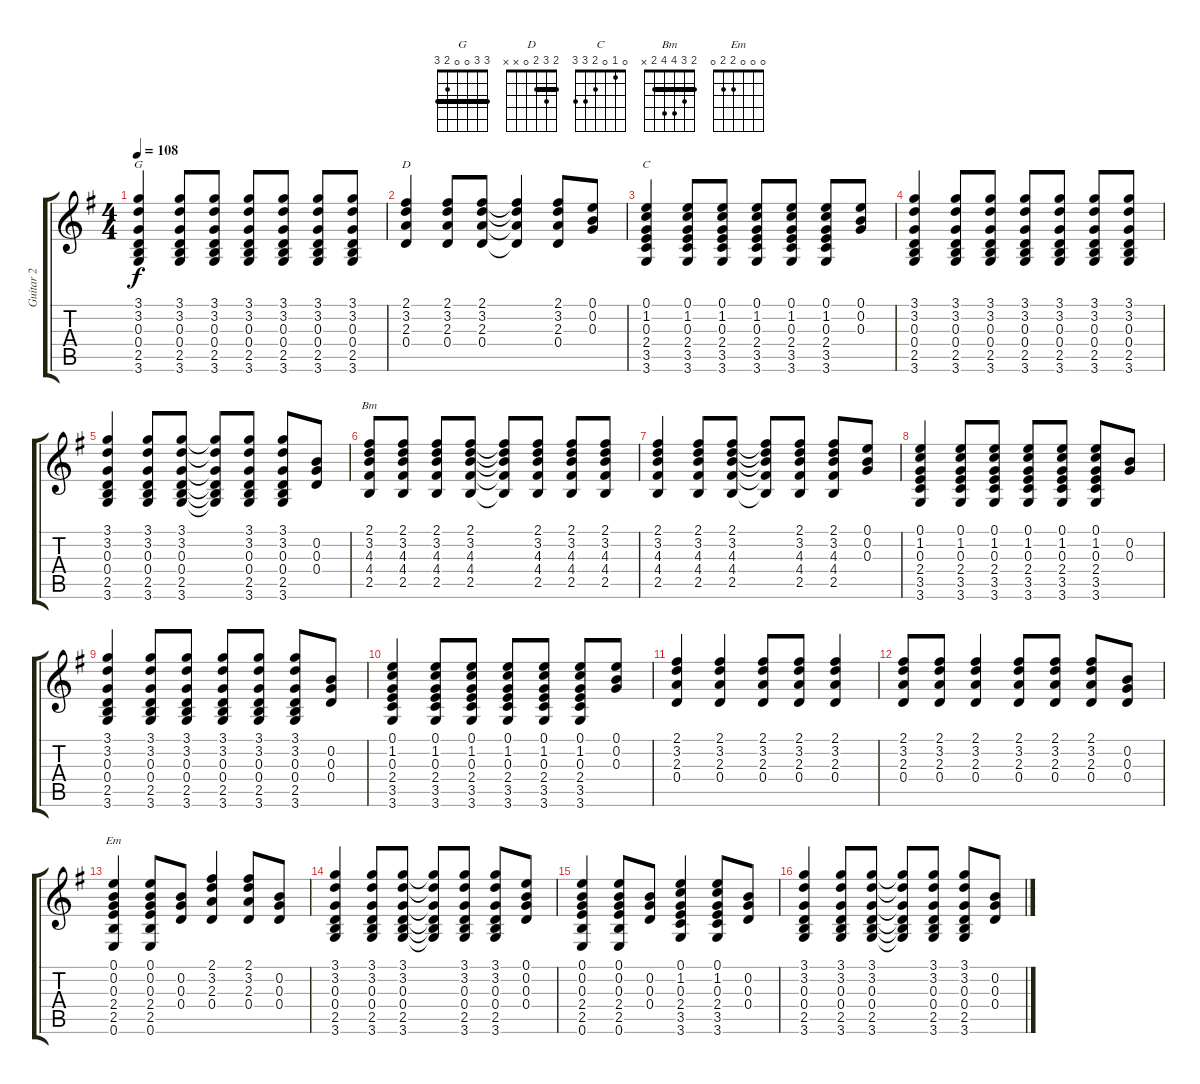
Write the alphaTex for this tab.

\track ("Guitar 2" "Guitar 2") {instrument acousticguitarsteel}
\staff {score tabs}
\tuning (E4 B3 G3 D3 A2 E2) {hide}
\chord ("G" 3 3 0 0 2 3) {barre 3}
\chord ("D" 2 3 2 0 x x) {barre 2}
\chord ("C" 0 1 0 2 3 3)
\chord ("Bm" 2 3 4 4 2 x) {barre 2}
\chord ("Em" 0 0 0 2 2 0)
\ts (4 4)
\tempo 108
\clef g2
\ks g
(3.1 3.2 0.3 0.4 2.5 3.6).4{ch "G" dy f} (3.1 3.2 0.3 0.4 2.5 3.6).8 (3.1 3.2 0.3 0.4 2.5 3.6).8 (3.1 3.2 0.3 0.4 2.5 3.6).8 (3.1 3.2 0.3 0.4 2.5 3.6).8 (3.1 3.2 0.3 0.4 2.5 3.6).8 (3.1 3.2 0.3 0.4 2.5 3.6).8 |
(2.1 3.2 2.3 0.4).4{ch "D"} (2.1 3.2 2.3 0.4).8 (2.1 3.2 2.3 0.4).8 (2.1{t} 3.2{t} 2.3{t} 0.4{t}).4 (2.1 3.2 2.3 0.4).8 (0.1 0.2 0.3).8 |
(0.1 1.2 0.3 2.4 3.5 3.6).4{ch "C"} (0.1 1.2 0.3 2.4 3.5 3.6).8 (0.1 1.2 0.3 2.4 3.5 3.6).8 (0.1 1.2 0.3 2.4 3.5 3.6).8 (0.1 1.2 0.3 2.4 3.5 3.6).8 (0.1 1.2 0.3 2.4 3.5 3.6).8 (0.1 0.2 0.3).8 |
(3.1 3.2 0.3 0.4 2.5 3.6).4 (3.1 3.2 0.3 0.4 2.5 3.6).8 (3.1 3.2 0.3 0.4 2.5 3.6).8 (3.1 3.2 0.3 0.4 2.5 3.6).8 (3.1 3.2 0.3 0.4 2.5 3.6).8 (3.1 3.2 0.3 0.4 2.5 3.6).8 (3.1 3.2 0.3 0.4 2.5 3.6).8 |
(3.1 3.2 0.3 0.4 2.5 3.6).4 (3.1 3.2 0.3 0.4 2.5 3.6).8 (3.1 3.2 0.3 0.4 2.5 3.6).8 (3.1{t} 3.2{t} 0.3{t} 0.4{t} 2.5{t} 3.6{t}).8 (3.1 3.2 0.3 0.4 2.5 3.6).8 (3.1 3.2 0.3 0.4 2.5 3.6).8 (0.2 0.3 0.4).8 |
(2.1 3.2 4.3 4.4 2.5).8{ch "Bm"} (2.1 3.2 4.3 4.4 2.5).8 (2.1 3.2 4.3 4.4 2.5).8 (2.1 3.2 4.3 4.4 2.5).8 (2.1{t} 3.2{t} 4.3{t} 4.4{t} 2.5{t}).8 (2.1 3.2 4.3 4.4 2.5).8 (2.1 3.2 4.3 4.4 2.5).8 (2.1 3.2 4.3 4.4 2.5).8 |
(2.1 3.2 4.3 4.4 2.5).4 (2.1 3.2 4.3 4.4 2.5).8 (2.1 3.2 4.3 4.4 2.5).8 (2.1{t} 3.2{t} 4.3{t} 4.4{t} 2.5{t}).8 (2.1 3.2 4.3 4.4 2.5).8 (2.1 3.2 4.3 4.4 2.5).8 (0.1 0.2 0.3).8 |
(0.1 1.2 0.3 2.4 3.5 3.6).4 (0.1 1.2 0.3 2.4 3.5 3.6).8 (0.1 1.2 0.3 2.4 3.5 3.6).8 (0.1 1.2 0.3 2.4 3.5 3.6).8 (0.1 1.2 0.3 2.4 3.5 3.6).8 (0.1 1.2 0.3 2.4 3.5 3.6).8 (0.2 0.3).8 |
(3.1 3.2 0.3 0.4 2.5 3.6).4 (3.1 3.2 0.3 0.4 2.5 3.6).8 (3.1 3.2 0.3 0.4 2.5 3.6).8 (3.1 3.2 0.3 0.4 2.5 3.6).8 (3.1 3.2 0.3 0.4 2.5 3.6).8 (3.1 3.2 0.3 0.4 2.5 3.6).8 (0.2 0.3 0.4).8 |
(0.1 1.2 0.3 2.4 3.5 3.6).4 (0.1 1.2 0.3 2.4 3.5 3.6).8 (0.1 1.2 0.3 2.4 3.5 3.6).8 (0.1 1.2 0.3 2.4 3.5 3.6).8 (0.1 1.2 0.3 2.4 3.5 3.6).8 (0.1 1.2 0.3 2.4 3.5 3.6).8 (0.1 0.2 0.3).8 |
(2.1 3.2 2.3 0.4).4 (2.1 3.2 2.3 0.4).4 (2.1 3.2 2.3 0.4).8 (2.1 3.2 2.3 0.4).8 (2.1 3.2 2.3 0.4).4 |
(2.1 3.2 2.3 0.4).8 (2.1 3.2 2.3 0.4).8 (2.1 3.2 2.3 0.4).4 (2.1 3.2 2.3 0.4).8 (2.1 3.2 2.3 0.4).8 (2.1 3.2 2.3 0.4).8 (0.2 0.3 0.4).8 |
(0.1 0.2 0.3 2.4 2.5 0.6).4{ch "Em"} (0.1 0.2 0.3 2.4 2.5 0.6).8 (0.2 0.3 0.4).8 (2.1 3.2 2.3 0.4).4 (2.1 3.2 2.3 0.4).8 (0.2 0.3 0.4).8 |
(3.1 3.2 0.3 0.4 2.5 3.6).4 (3.1 3.2 0.3 0.4 2.5 3.6).8 (3.1 3.2 0.3 0.4 2.5 3.6).8 (3.1{t} 3.2{t} 0.3{t} 0.4{t} 2.5{t} 3.6{t}).8 (3.1 3.2 0.3 0.4 2.5 3.6).8 (3.1 3.2 0.3 0.4 2.5 3.6).8 (0.1 0.2 0.3 0.4).8 |
(0.1 0.2 0.3 2.4 2.5 0.6).4 (0.1 0.2 0.3 2.4 2.5 0.6).8 (0.2 0.3 0.4).8 (0.1 1.2 0.3 2.4 3.5 3.6).4 (0.1 1.2 0.3 2.4 3.5 3.6).8 (0.2 0.3 0.4).8 |
(3.1 3.2 0.3 0.4 2.5 3.6).4 (3.1 3.2 0.3 0.4 2.5 3.6).8 (3.1 3.2 0.3 0.4 2.5 3.6).8 (3.1{t} 3.2{t} 0.3{t} 0.4{t} 2.5{t} 3.6{t}).8 (3.1 3.2 0.3 0.4 2.5 3.6).8 (3.1 3.2 0.3 0.4 2.5 3.6).8 (0.2 0.3 0.4).8
